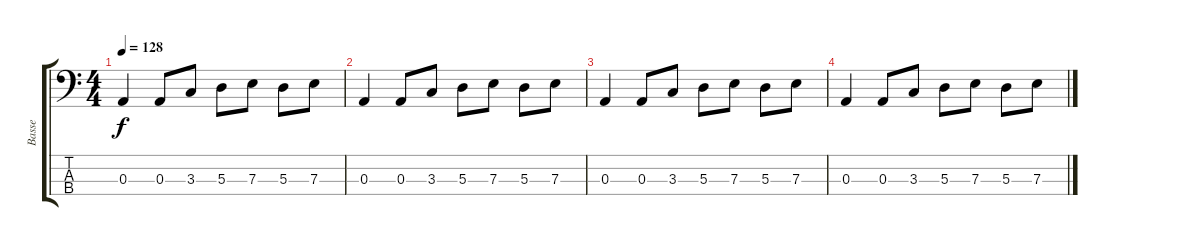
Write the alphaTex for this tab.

\track ("Basse" "Basse") {instrument electricbassfinger}
\staff {score tabs}
\tuning (G2 D2 A1 E1) {hide}
\ts (4 4)
\tempo 128
\clef f4
\ks c
0.3.4{dy f} 0.3.8 3.3.8 5.3.8 7.3.8 5.3.8 7.3.8 |
0.3.4 0.3.8 3.3.8 5.3.8 7.3.8 5.3.8 7.3.8 |
0.3.4 0.3.8 3.3.8 5.3.8 7.3.8 5.3.8 7.3.8 |
0.3.4 0.3.8 3.3.8 5.3.8 7.3.8 5.3.8 7.3.8
